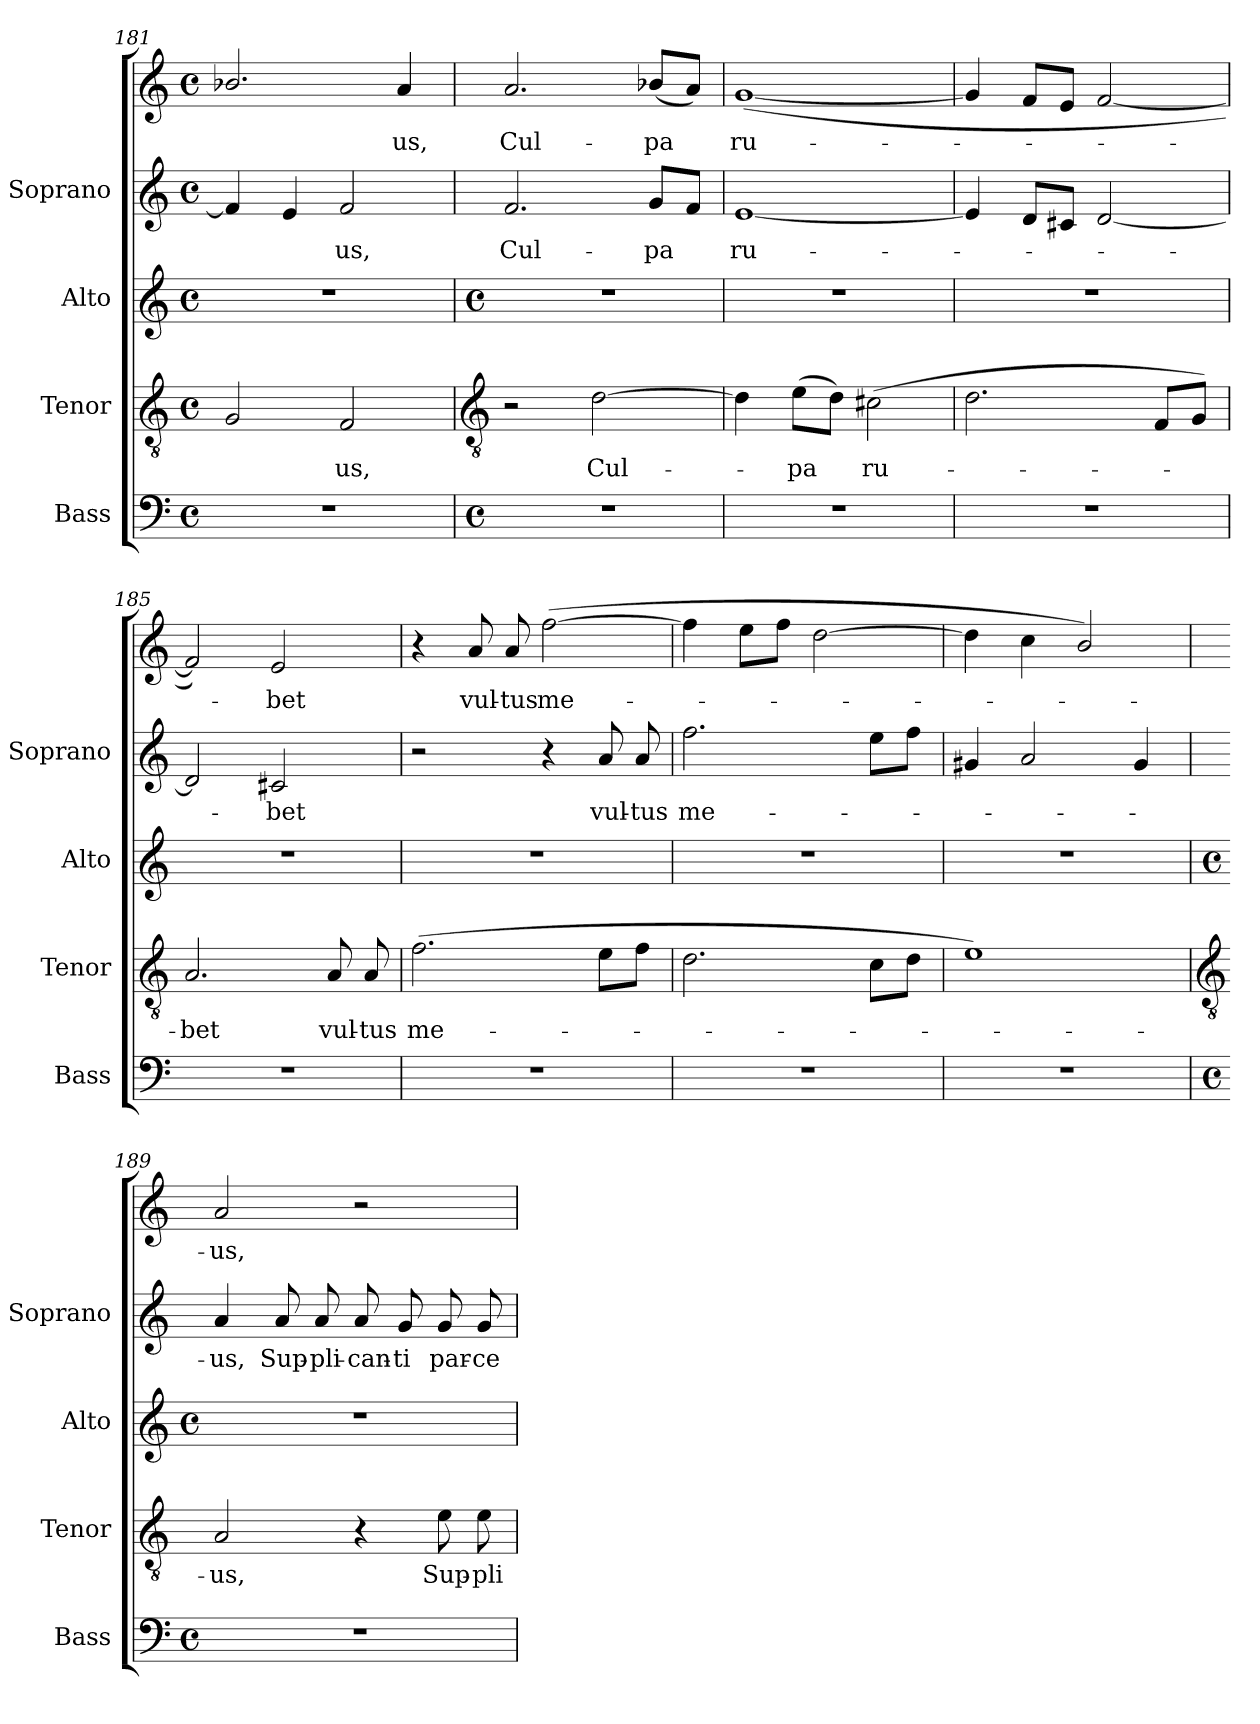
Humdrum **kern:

**kern	**kern	**text	**kern	**kern	**text	**kern	**text
*part4	*part3	*part3	*part2	*part1	*part1	*part1	*part1
*staff5	*staff4	*staff4	*staff3	*staff2	*staff2	*staff1	*staff1
*I"Bass	*I"Tenor	*	*I"Alto	*I"Soprano	*	*	*
*I'Bass	*I'Tenor	*	*I'Alto	*I'Soprano	*	*	*
*clefF4	*clefGv2	*	*clefG2	*clefG2	*	*clefG2	*
*k[]	*k[]	*	*k[]	*k[]	*	*k[]	*
*C:	*C:	*	*C:	*C:	*	*C:	*
*M4/4	*M4/4	*	*M4/4	*M4/4	*	*M4/4	*
*met(c)	*met(c)	*	*met(c)	*met(c)	*	*met(c)	*
=181	=181	=181	=181	=181	=181	=181	=181
1r	2G	.	1r	4f]	.	2.b-X/	.
.	.	.	.	4e	.	.	.
!	!	!LO:LY:b	!	!	!LO:LY:b	!	!
.	2F	us,	.	2f	us,	.	.
!	!	!	!	!	!	!	!LO:LY:b
.	.	.	.	.	.	4a	us,
!!LO:LB:g=z
=182	=182	=182	=182	=182	=182	=182	=182
*	*clefGv2	*	*	*	*	*	*
*M4/4	*	*	*M4/4	*	*	*	*
*met(c)	*	*	*met(c)	*	*	*	*
!	!	!	!	!	!LO:LY:b	!	!LO:LY:b
1r	2r	.	1r	2.f	Cul-	2.a	Cul-
!	!	!LO:LY:b	!	!	!	!	!
.	[2d	Cul-	.	.	.	.	.
!	!	!	!	!	!LO:LY:b	!	!LO:LY:b
.	.	.	.	8gL	-pa	(<8b-XL	-pa
.	.	.	.	8fJ	.	8aJ)	.
=183	=183	=183	=183	=183	=183	=183	=183
!	!	!	!	!	!LO:LY:b	!	!LO:LY:b
1r	4d]	.	1r	[1e	ru-	(<[1g	ru-
!	!	!LO:LY:b	!	!	!	!	!
.	(>8eL	pa	.	.	.	.	.
.	8dJ)	.	.	.	.	.	.
!	!	!LO:LY:b	!	!	!	!	!
.	(<2c#X	ru-	.	.	.	.	.
=184	=184	=184	=184	=184	=184	=184	=184
1r	2.d	.	1r	4e]	.	4g]	.
.	.	.	.	8dL	.	8fL	.
.	.	.	.	8c#XJ	.	8eJ	.
.	.	.	.	[2d	.	[2f	.
.	8FL	.	.	.	.	.	.
.	8GJ)	.	.	.	.	.	.
=185	=185	=185	=185	=185	=185	=185	=185
!	!	!LO:LY:b	!	!	!	!	!
1r	2.A	bet	1r	2d]	.	2f])	.
!	!	!	!	!	!LO:LY:b	!	!LO:LY:b
.	.	.	.	2c#X	bet	2e	bet
!	!	!LO:LY:b	!	!	!	!	!
.	8A	vul-	.	.	.	.	.
!	!	!LO:LY:b	!	!	!	!	!
.	8A	-tus	.	.	.	.	.
=186	=186	=186	=186	=186	=186	=186	=186
!	!	!LO:LY:b	!	!	!	!	!
1r	(>2.f	me-	1r	2r	.	4r	.
!	!	!	!	!	!	!	!LO:LY:b
.	.	.	.	.	.	8a	vul-
!	!	!	!	!	!	!	!LO:LY:b
.	.	.	.	.	.	8a	-tus
!	!	!	!	!	!	!	!LO:LY:b
.	.	.	.	4r	.	(>[2ff	me-
!	!	!	!	!	!LO:LY:b	!	!
.	8eL	.	.	8a	vul-	.	.
!	!	!	!	!	!LO:LY:b	!	!
.	8fJ	.	.	8a	-tus	.	.
=187	=187	=187	=187	=187	=187	=187	=187
!	!	!	!	!	!LO:LY:b	!	!
1r	2.d	.	1r	2.ff	me-	4ff]	.
.	.	.	.	.	.	8eeL	.
.	.	.	.	.	.	8ffJ	.
.	.	.	.	.	.	[2dd	.
.	8cL	.	.	8eeL	.	.	.
.	8dJ	.	.	8ffJ	.	.	.
=188	=188	=188	=188	=188	=188	=188	=188
1r	1e)	.	1r	4g#X	.	4dd]	.
.	.	.	.	2a	.	4cc	.
.	.	.	.	.	.	2b/)	.
.	.	.	.	4g#	.	.	.
!!LO:LB:g=z
=189	=189	=189	=189	=189	=189	=189	=189
*	*clefGv2	*	*	*	*	*	*
*M4/4	*	*	*M4/4	*	*	*	*
*met(c)	*	*	*met(c)	*	*	*	*
!	!	!LO:LY:b	!	!	!LO:LY:b	!	!LO:LY:b
1r	2A	us,	1r	4a	us,	2a	us,
!	!	!	!	!	!LO:LY:b	!	!
.	.	.	.	8a	Sup-	.	.
!	!	!	!	!	!LO:LY:b	!	!
.	.	.	.	8a	-pli-	.	.
!	!	!	!	!	!LO:LY:b	!	!
.	4r	.	.	8a	-can-	2r	.
!	!	!	!	!	!LO:LY:b	!	!
.	.	.	.	8g	-ti	.	.
!	!	!LO:LY:b	!	!	!LO:LY:b	!	!
.	8e	Sup-	.	8g	par-	.	.
!	!	!LO:LY:b	!	!	!LO:LY:b	!	!
.	8e	-pli-	.	8g	-ce	.	.
=	=	=	=	=	=	=	=
*-	*-	*-	*-	*-	*-	*-	*-
